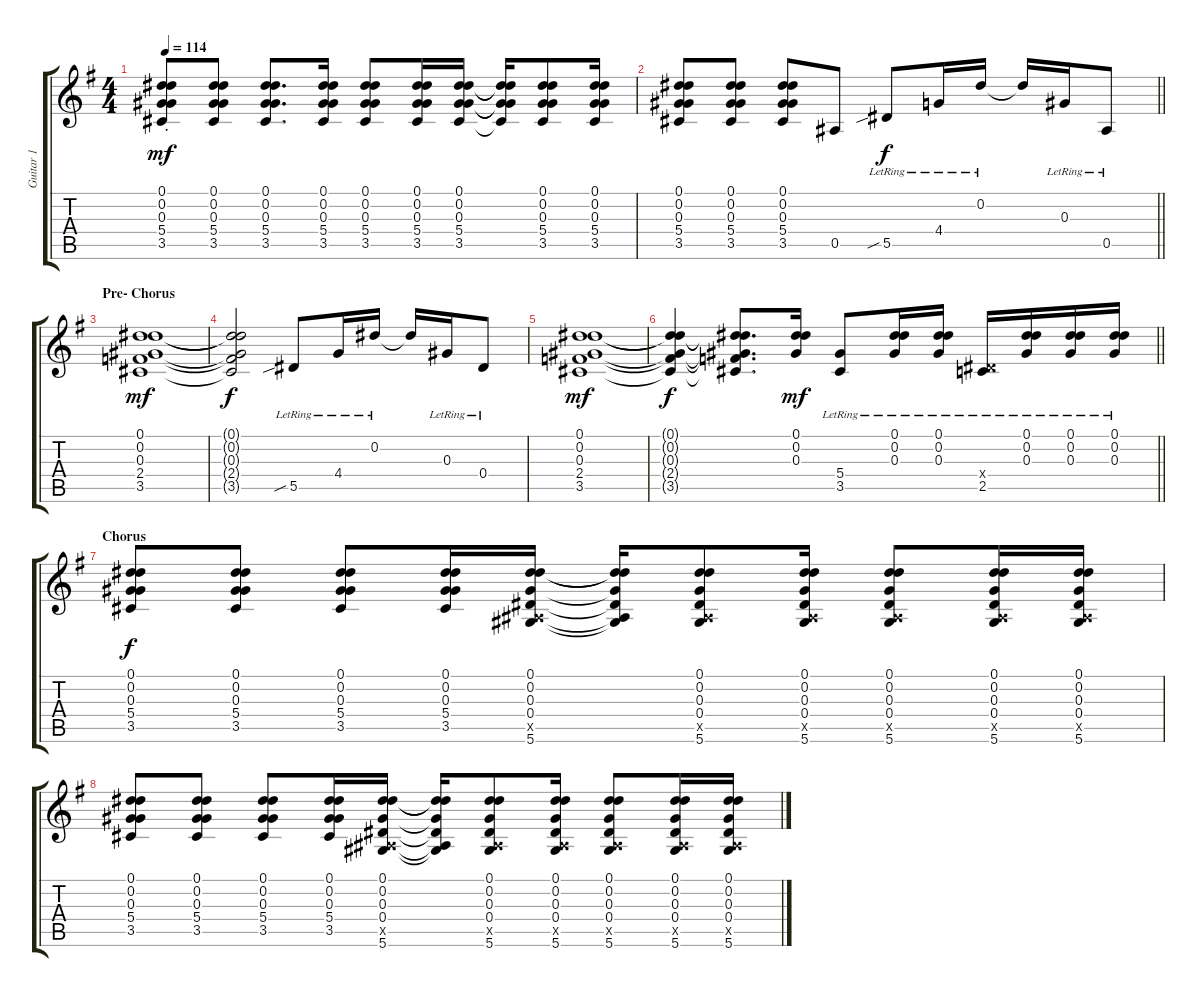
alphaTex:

\track ("Guitar 1" "Guitar 1") {instrument acousticguitarsteel}
\staff {score tabs}
\tuning (Eb4 Eb4 Ab3 Eb3 Bb2 Eb2) {hide}
\ts (4 4)
\tempo 114
\clef g2
\ks g
(0.1 0.2 0.3 5.4{st} 3.5{st}).8{dy mf} (0.1 0.2 0.3 5.4 3.5).8 (0.1 0.2 0.3 5.4 3.5).8{d} (0.1 0.2 0.3 5.4 3.5).16 (0.1 0.2 0.3 5.4 3.5).8 (0.1 0.2 0.3 5.4 3.5).16 (0.1 0.2 0.3 5.4 3.5).16 (0.1{t} 0.2{t} 0.3{t} 5.4{t} 3.5{t}).16 (0.1 0.2 0.3 5.4 3.5).8 (0.1 0.2 0.3 5.4 3.5).16 |
\barLineRight lightlight
(0.1 0.2 0.3 5.4 3.5).8 (0.1 0.2 0.3 5.4 3.5).8 (0.1 0.2 0.3 5.4 3.5).8 0.5.8 5.5{sib lr}.8{dy f} 4.4{lr}.16 0.2{lr}.16 0.2{t}.16 0.3{lr}.16 0.5{lr}.8 |
\section ("" "Pre- Chorus")
(0.1 0.2 0.3 2.4 3.5).1{dy mf} |
(0.1{t} 0.2{t} 0.3{t} 2.4{t} 3.5{t}).2{dy f} 5.5{sib lr}.8 4.4{lr}.16 0.2{lr}.16 0.2{t}.16 0.3{lr}.16 0.4{lr}.8 |
(0.1 0.2 0.3 2.4 3.5).1{dy mf} |
\barLineRight lightlight
(0.1{t} 0.2{t} 0.3{t} 2.4{t} 3.5{t}).4{dy f} (0.1{t} 0.2{t} 0.3{t} 2.4{t} 3.5{t}).8{d} (0.1 0.2 0.3).16{dy mf} (5.4{lr} 3.5{lr}).8 (0.1{lr} 0.2{lr} 0.3{lr}).16 (0.1{lr} 0.2{lr} 0.3{lr}).16 (0.4{x} 2.5{lr}).16 (0.1{lr} 0.2{lr} 0.3{lr}).16 (0.1{lr} 0.2{lr} 0.3{lr}).16 (0.1{lr} 0.2{lr} 0.3{lr}).16 |
\section ("" "Chorus")
(0.1 0.2 0.3 5.4 3.5).8{dy f} (0.1 0.2 0.3 5.4 3.5).8 (0.1 0.2 0.3 5.4 3.5).8 (0.1 0.2 0.3 5.4 3.5).16 (0.1 0.2 0.3 0.4 0.5{x} 5.6).16 (0.1{t} 0.2{t} 0.3{t} 0.4{t} 0.5{t} 5.6{t}).16 (0.1 0.2 0.3 0.4 0.5{x} 5.6).8 (0.1 0.2 0.3 0.4 0.5{x} 5.6).16 (0.1 0.2 0.3 0.4 0.5{x} 5.6).8 (0.1 0.2 0.3 0.4 0.5{x} 5.6).16 (0.1 0.2 0.3 0.4 0.5{x} 5.6).16 |
(0.1 0.2 0.3 5.4 3.5).8 (0.1 0.2 0.3 5.4 3.5).8 (0.1 0.2 0.3 5.4 3.5).8 (0.1 0.2 0.3 5.4 3.5).16 (0.1 0.2 0.3 0.4 0.5{x} 5.6).16 (0.1{t} 0.2{t} 0.3{t} 0.4{t} 0.5{t} 5.6{t}).16 (0.1 0.2 0.3 0.4 0.5{x} 5.6).8 (0.1 0.2 0.3 0.4 0.5{x} 5.6).16 (0.1 0.2 0.3 0.4 0.5{x} 5.6).8 (0.1 0.2 0.3 0.4 0.5{x} 5.6).16 (0.1 0.2 0.3 0.4 0.5{x} 5.6).16
